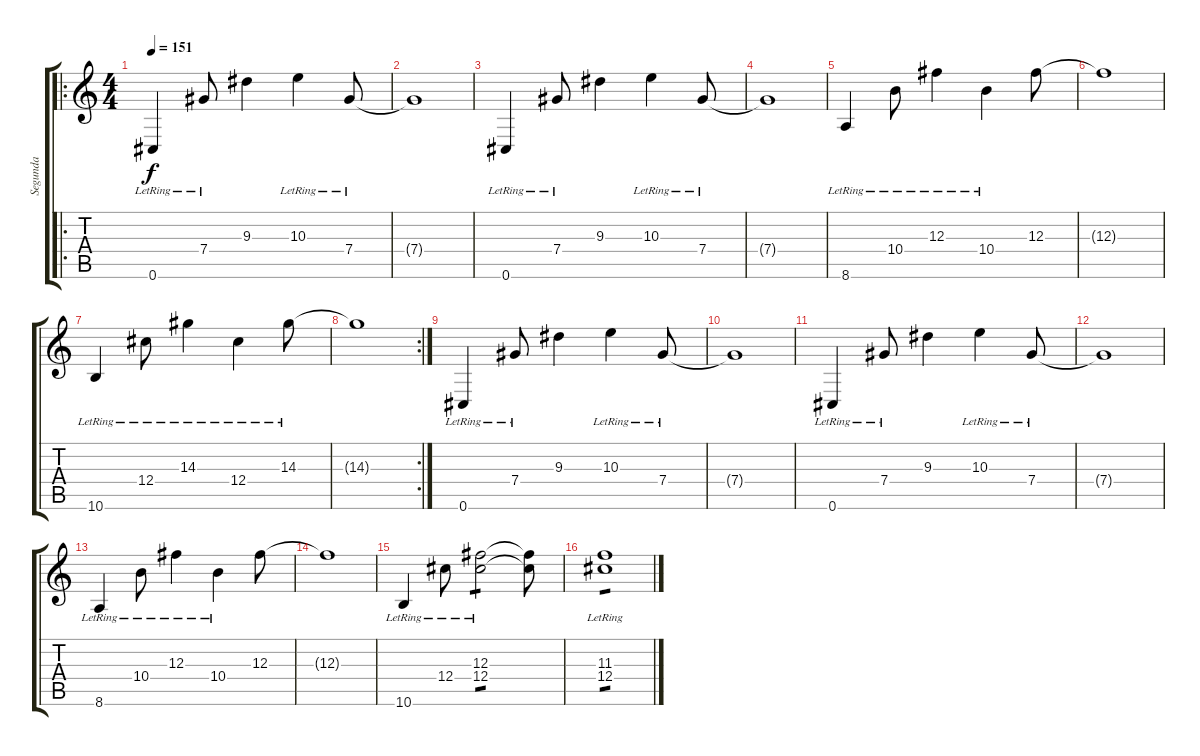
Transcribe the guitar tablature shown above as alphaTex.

\track ("Segunda" "Segunda") {instrument electricguitarjazz}
\staff {score tabs}
\tuning (Eb4 Bb3 Gb3 Db3 Ab2 Db2) {hide}
\ro
\ts (4 4)
\tempo 151
\clef g2
\ks c
0.6{lr}.4{dy f} 7.4{lr}.8 9.3.4 10.3{lr}.4 7.4{lr}.8 |
7.4{t}.1 |
0.6{lr}.4 7.4{lr}.8 9.3.4 10.3{lr}.4 7.4{lr}.8 |
7.4{t}.1 |
8.6{lr}.4 10.4{lr}.8 12.3{lr}.4 10.4{lr}.4 12.3.8 |
12.3{t}.1 |
10.6{lr}.4 12.4{lr}.8 14.3{lr}.4 12.4{lr}.4 14.3{lr}.8 |
\rc 2
14.3{t}.1 |
0.6{lr}.4 7.4{lr}.8 9.3.4 10.3{lr}.4 7.4{lr}.8 |
7.4{t}.1 |
0.6{lr}.4 7.4{lr}.8 9.3.4 10.3{lr}.4 7.4{lr}.8 |
7.4{t}.1 |
8.6{lr}.4 10.4{lr}.8 12.3{lr}.4 10.4{lr}.4 12.3.8 |
12.3{t}.1 |
10.6{lr}.4 12.4{lr}.8 (12.3{lr} 12.4{lr}).2{tp 1} (12.3{t} 12.4{t}).8 |
(11.3{lr} 12.4{lr}).1{tp 1}
